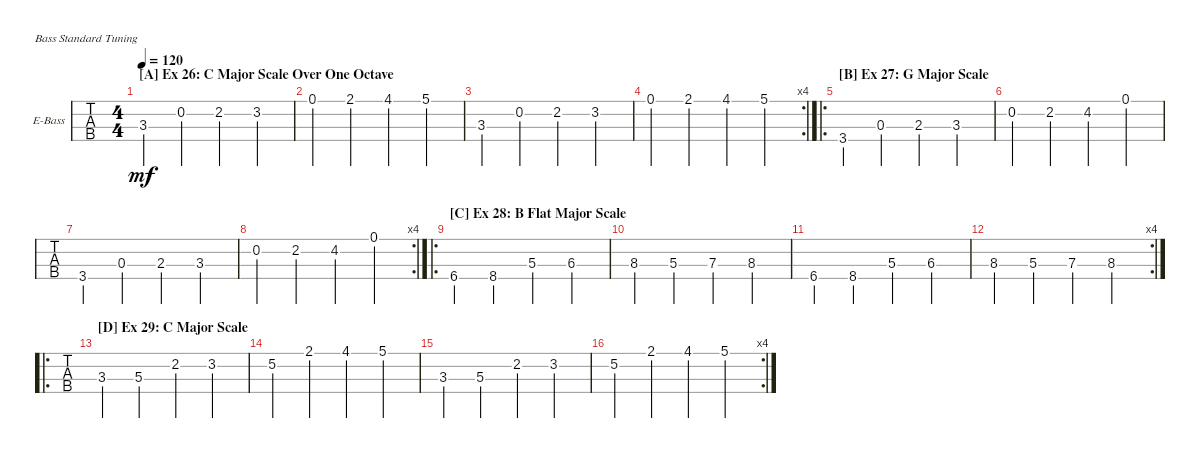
\bracketExtendMode groupsimilarinstruments
\firstSystemTrackNameOrientation horizontal
\otherSystemsTrackNameOrientation horizontal
\track ("Electric Bass" "E-Bass") {instrument electricbassfinger}
\staff {tabs}
\tuning (G2 D2 A1 E1)
\ts (4 4)
\section ("A" "Ex 26: C Major Scale Over One Octave")
\tempo 120
\clef f4
\ks c
3.3.4{dy mf instrument electricbassfinger} 0.2.4 2.2.4 3.2.4 |
0.1.4 2.1.4 4.1.4 5.1.4 |
3.3.4 0.2.4 2.2.4 3.2.4 |
\rc 4
0.1.4 2.1.4 4.1.4 5.1.4 |
\ro
\section ("B" "Ex 27: G Major Scale")
3.4.4 0.3.4 2.3.4 3.3.4 |
0.2.4 2.2.4 4.2.4 0.1.4 |
3.4.4 0.3.4 2.3.4 3.3.4 |
\rc 4
0.2.4 2.2.4 4.2.4 0.1.4 |
\ro
\section ("C" "Ex 28: B Flat Major Scale")
6.4.4 8.4.4 5.3.4 6.3.4 |
8.3.4 5.3.4 7.3.4 8.3.4 |
6.4.4 8.4.4 5.3.4 6.3.4 |
\rc 4
8.3.4 5.3.4 7.3.4 8.3.4 |
\ro
\section ("D" "Ex 29: C Major Scale")
3.3.4 5.3.4 2.2.4 3.2.4 |
5.2.4 2.1.4 4.1.4 5.1.4 |
3.3.4 5.3.4 2.2.4 3.2.4 |
\rc 4
5.2.4 2.1.4 4.1.4 5.1.4
